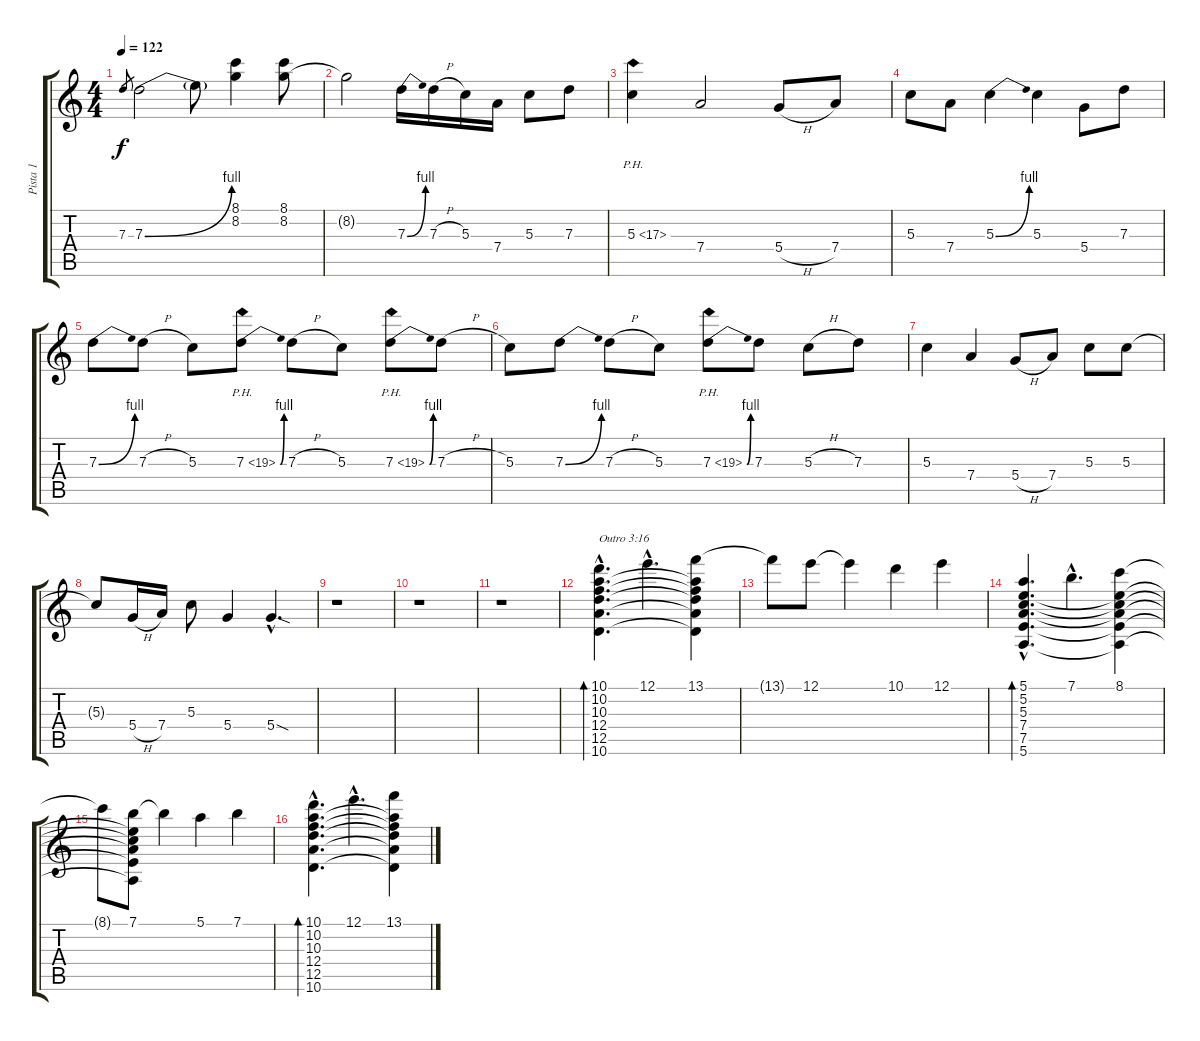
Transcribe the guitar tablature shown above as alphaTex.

\track ("Pista 1" "Pista 1") {instrument distortionguitar}
\staff {score tabs}
\tuning (E4 B3 G3 D3 A2 E2) {hide}
\ts (4 4)
\tempo 122
\clef g2
\ks c
7.3.8{gr dy f} 7.3{be (bend 0 0 60 4)}.2 7.3{t}.8 (8.1 8.2).4 (8.1 8.2).8 |
8.2{t}.2 7.3{be (bend 0 0 60 4)}.16 7.3{h}.16 5.3.16 7.4.16 5.3.8 7.3.8 |
5.3{ph 12}.4 7.4.2 5.4{h}.8 7.4.8 |
5.3.8 7.4.8 5.3{be (bend 0 0 60 4)}.4 5.3.4 5.4.8 7.3.8 |
7.3{be (bend 0 0 60 4)}.8 7.3{h}.8 5.3.8 7.3{be (bend 0 0 60 4) ph 12}.8 7.3{h}.8 5.3.8 7.3{be (bend 0 0 60 4) ph 12}.8 7.3{h}.8 |
5.3.8 7.3{be (bend 0 0 60 4)}.8 7.3{h}.8 5.3.8 7.3{be (bend 0 0 60 4) ph 12}.8 7.3.8 5.3{h}.8 7.3.8 |
5.3.4 7.4.4 5.4{h}.8 7.4.8 5.3.8 5.3.8 |
5.3{t}.8 5.4{h}.16 7.4.16 5.3.8 5.4.4 5.4{sod hac}.4{d} |
r.1 |
r.1 |
r.1 |
(10.1{hac} 10.2{hac} 10.3{hac} 12.4{hac} 12.5{hac} 10.6{hac}).4{d bd 120 txt "Outro 3:16"} 12.1{hac}.4{d} (13.1 10.2{t} 10.3{t} 12.4{t} 12.5{t} 10.6{t}).4 |
13.1{t}.8 12.1.8 12.1{t}.4 10.1.4 12.1.4 |
(5.1{hac} 5.2{hac} 5.3{hac} 7.4{hac} 7.5{hac} 5.6{hac}).4{d bd 120} 7.1{hac}.4{d} (8.1 5.2{t} 5.3{t} 7.4{t} 7.5{t} 5.6{t}).4 |
8.1{t}.8 (7.1 5.2{t} 5.3{t} 7.4{t} 7.5{t} 5.6{t}).8 7.1{t}.4 5.1.4 7.1.4 |
(10.1{hac} 10.2{hac} 10.3{hac} 12.4{hac} 12.5{hac} 10.6{hac}).4{d bd 120} 12.1{hac}.4{d} (13.1 10.2{t} 10.3{t} 12.4{t} 12.5{t} 10.6{t}).4
